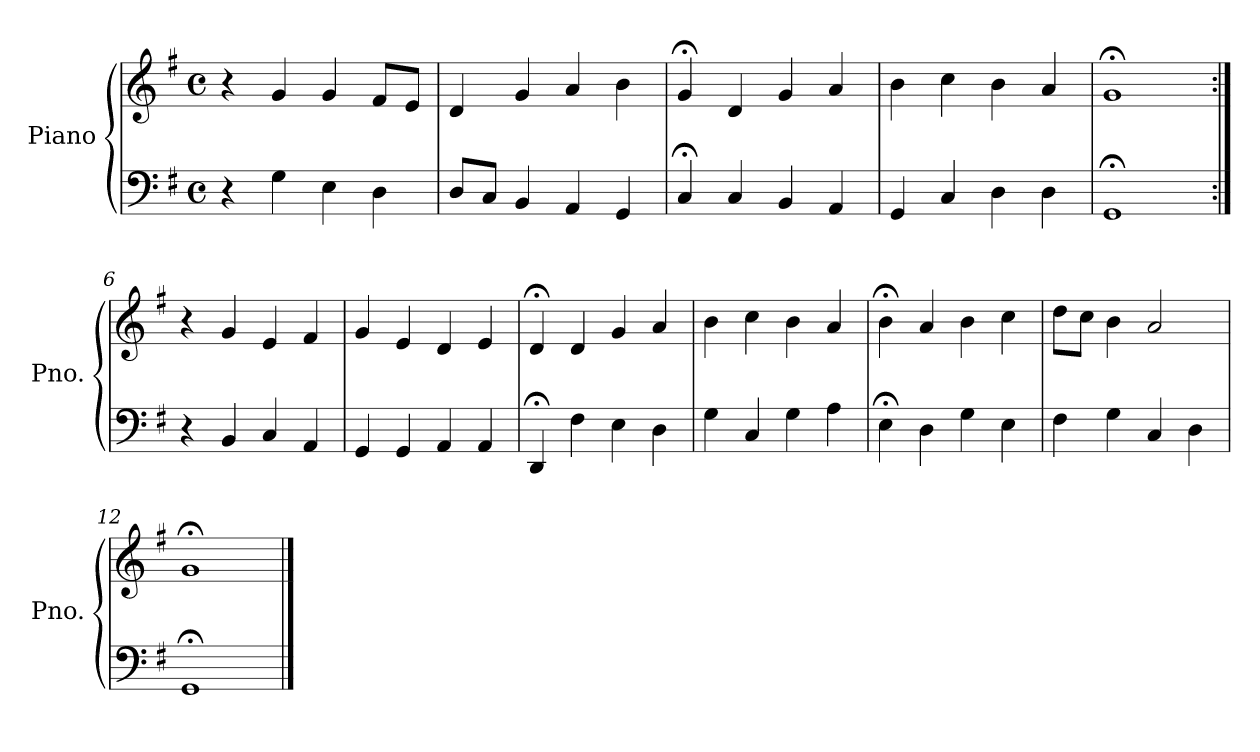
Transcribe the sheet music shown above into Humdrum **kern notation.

**kern	**kern
*part1	*part1
*staff2	*staff1
*I"Piano	*
*I'Pno.	*
*clefF4	*clefG2
*k[f#]	*k[f#]
*M4/4	*M4/4
*met(c)	*met(c)
=1	=1
4r	4r
4G\	4g/
4E\	4g/
4D\	8f#/L
.	8e/J
=2	=2
8D/L	4d/
8C/J	.
4BB/	4g/
4AA/	4a/
4GG/	4b\
=3	=3
4C;</	4g;</
4C/	4d/
4BB/	4g/
4AA/	4a/
=4	=4
4GG/	4b\
4C/	4cc\
4D\	4b\
4D\	4a/
=5	=5
1GG;<	1g;<
=6:|!	=6:|!
4r	4r
4BB/	4g/
4C/	4e/
4AA/	4f#/
=7	=7
4GG/	4g/
4GG/	4e/
4AA/	4d/
4AA/	4e/
!!LO:LB:g=z
=8	=8
4DD;</	4d;</
4F#\	4d/
4E\	4g/
4D\	4a/
=9	=9
4G\	4b\
4C/	4cc\
4G\	4b\
4A\	4a/
=10	=10
4E;<\	4b;<\
4D\	4a/
4G\	4b\
4E\	4cc\
=11	=11
4F#\	8dd\L
.	8cc\J
4G\	4b\
4C/	2a/
4D\	.
=12	=12
1GG;<	1g;<
==	==
*-	*-
